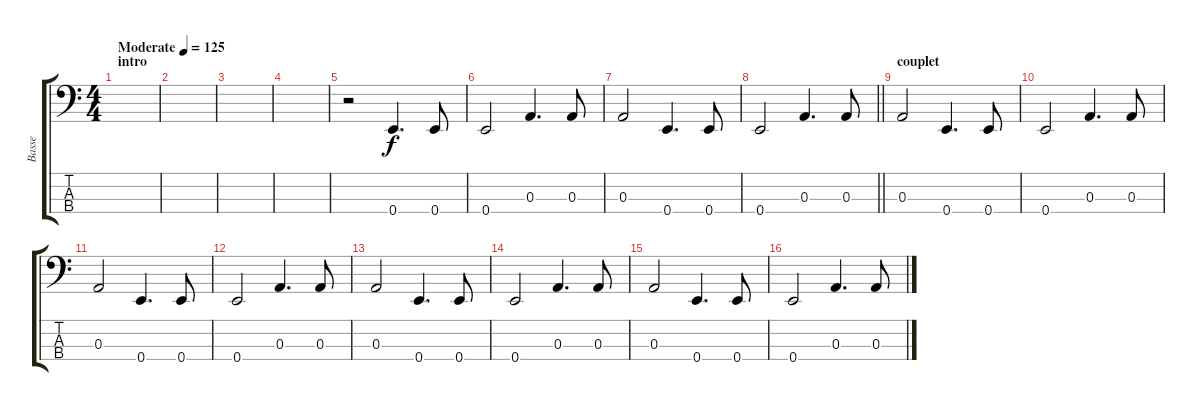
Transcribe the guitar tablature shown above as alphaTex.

\track ("Basse" "Basse") {instrument fretlessbass}
\staff {score tabs}
\tuning (G2 D2 A1 E1) {hide}
\ts (4 4)
\section ("" "intro")
\tempo (125 "Moderate")
\clef f4
\ks c
|
|
|
|
r.2 0.4.4{d} 0.4.8 |
0.4.2 0.3.4{d} 0.3.8 |
0.3.2 0.4.4{d} 0.4.8 |
\barLineRight lightlight
0.4.2 0.3.4{d} 0.3.8 |
\section ("" "couplet")
0.3.2 0.4.4{d} 0.4.8 |
0.4.2 0.3.4{d} 0.3.8 |
0.3.2 0.4.4{d} 0.4.8 |
0.4.2 0.3.4{d} 0.3.8 |
0.3.2 0.4.4{d} 0.4.8 |
0.4.2 0.3.4{d} 0.3.8 |
0.3.2 0.4.4{d} 0.4.8 |
0.4.2 0.3.4{d} 0.3.8
